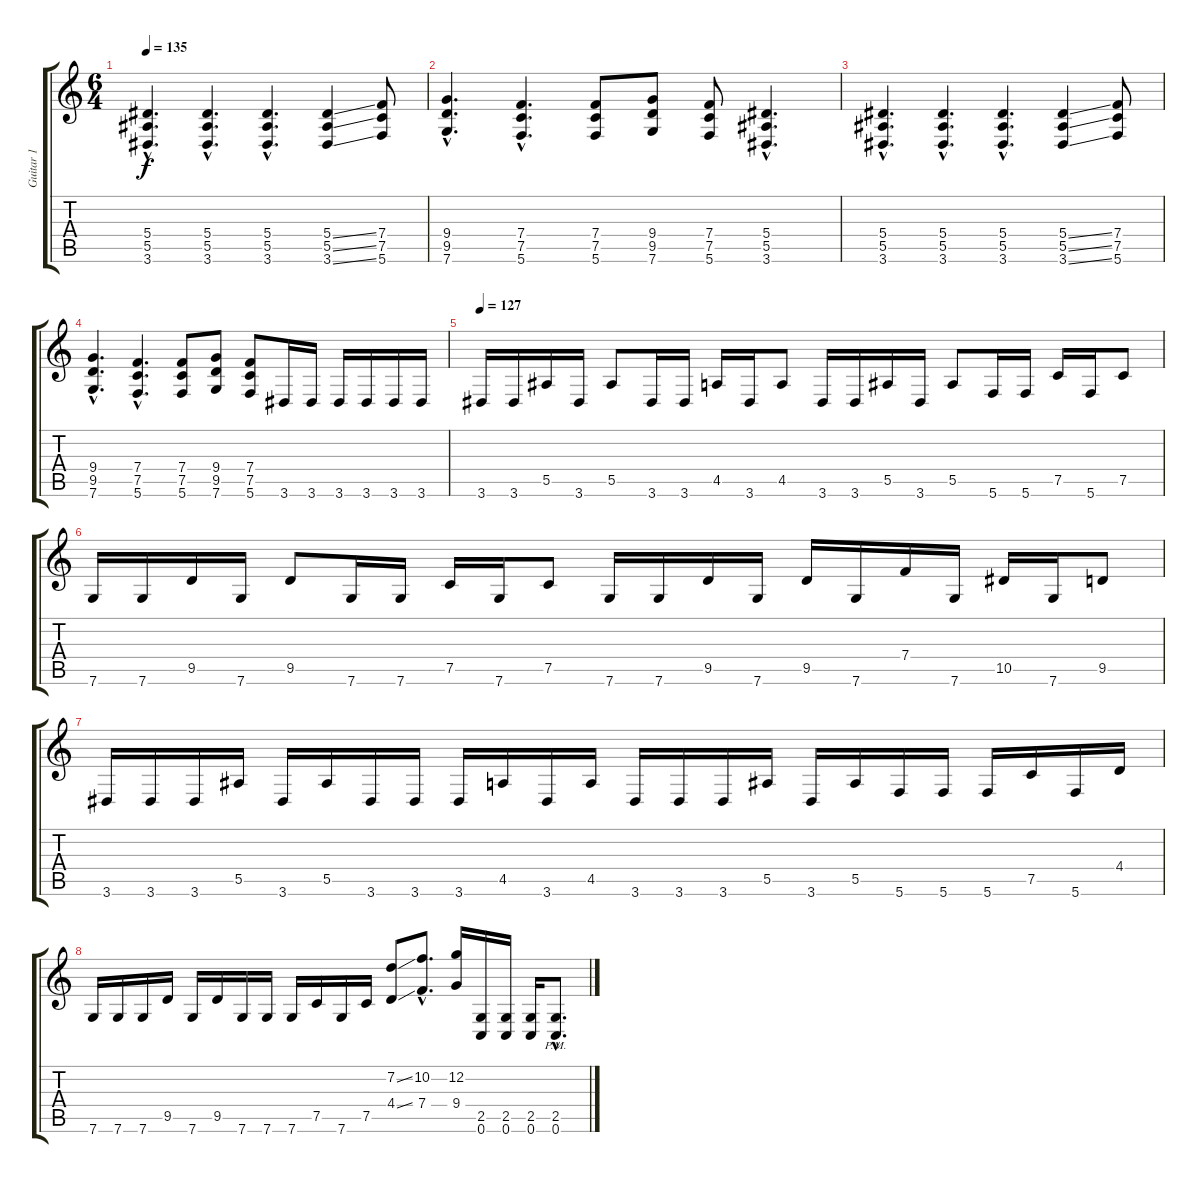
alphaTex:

\track ("Guitar 1" "Guitar 1") {instrument distortionguitar}
\staff {score tabs}
\tuning (C4 G3 Eb3 Bb2 F2 C2) {hide}
\ts (6 4)
\section ("" "")
\tempo 135
\clef g2
\ks c
(5.4{hac} 5.5{hac} 3.6{hac}).4{d dy f} (5.4{hac} 5.5{hac} 3.6{hac}).4{d} (5.4{hac} 5.5{hac} 3.6{hac}).4{d} (5.4{ss} 5.5{ss} 3.6{ss}).4 (7.4 7.5 5.6).8 |
(9.4{hac} 9.5{hac} 7.6{hac}).4{d} (7.4{hac} 7.5{hac} 5.6{hac}).4{d} (7.4 7.5 5.6).8 (9.4 9.5 7.6).8 (7.4 7.5 5.6).8 (5.4{hac} 5.5{hac} 3.6{hac}).4{d} |
(5.4{hac} 5.5{hac} 3.6{hac}).4{d} (5.4{hac} 5.5{hac} 3.6{hac}).4{d} (5.4{hac} 5.5{hac} 3.6{hac}).4{d} (5.4{ss} 5.5{ss} 3.6{ss}).4 (7.4 7.5 5.6).8 |
(9.4{hac} 9.5{hac} 7.6{hac}).4{d} (7.4{hac} 7.5{hac} 5.6{hac}).4{d} (7.4 7.5 5.6).8 (9.4 9.5 7.6).8 (7.4 7.5 5.6).8 3.6.16 3.6.16 3.6.16 3.6.16 3.6.16 3.6.16 |
\section ("" "")
\tempo 127
3.6.16 3.6.16 5.5.16 3.6.16 5.5.8 3.6.16 3.6.16 4.5.16 3.6.16 4.5.8 3.6.16 3.6.16 5.5.16 3.6.16 5.5.8 5.6.16 5.6.16 7.5.16 5.6.16 7.5.8 |
7.6.16 7.6.16 9.5.16 7.6.16 9.5.8 7.6.16 7.6.16 7.5.16 7.6.16 7.5.8 7.6.16 7.6.16 9.5.16 7.6.16 9.5.16 7.6.16 7.4.16 7.6.16 10.5.16 7.6.16 9.5.8 |
\section ("" "")
3.6.16 3.6.16 3.6.16 5.5.16 3.6.16 5.5.16 3.6.16 3.6.16 3.6.16 4.5.16 3.6.16 4.5.16 3.6.16 3.6.16 3.6.16 5.5.16 3.6.16 5.5.16 5.6.16 5.6.16 5.6.16 7.5.16 5.6.16 4.4.16 |
7.6.16 7.6.16 7.6.16 9.5.16 7.6.16 9.5.16 7.6.16 7.6.16 7.6.16 7.5.16 7.6.16 7.5.16 (7.2{ss} 4.4{ss}).8 (10.2{hac} 7.4{hac}).8{d} (12.2 9.4).16 (2.5 0.6).16 (2.5 0.6).16 (2.5 0.6).16 (2.5{hac pm} 0.6{hac pm}).8{d}
